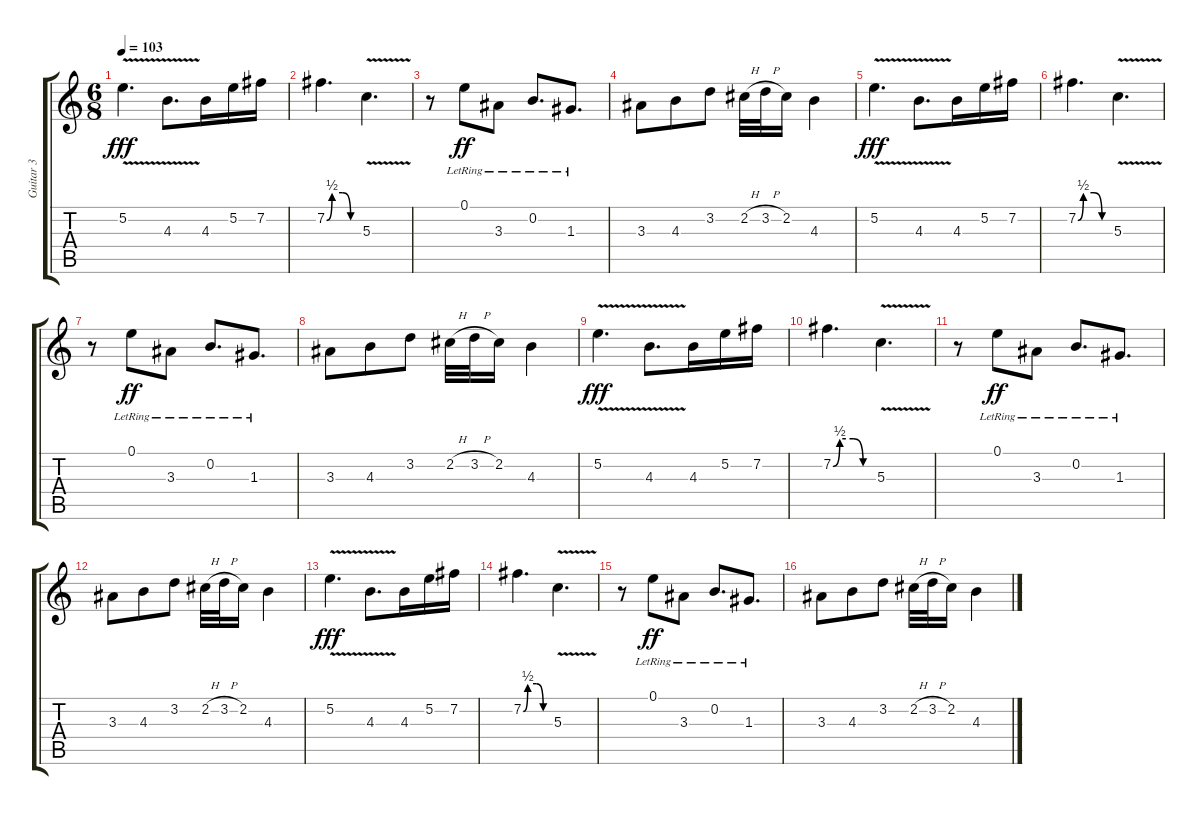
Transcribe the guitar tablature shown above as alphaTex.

\track ("Guitar 3" "Guitar 3") {instrument overdrivenguitar}
\staff {score tabs}
\tuning (E4 B3 G3 D3 A2 E2) {hide}
\ts (6 8)
\tempo 103
\clef g2
\ks c
5.2{v}.4{d dy fff volume 16 balance 8 instrument overdrivenguitar} 4.3{v}.8{d} 4.3.16 5.2.16 7.2.16 |
7.2{be (custom 0 0 10 2 30 2 45 0 60 0)}.4{d} 5.3{v}.4{d} |
r.8 0.1{lr}.8{dy ff} 3.3{lr}.8 0.2{lr}.8{d} 1.3{lr}.8{d} |
3.3.8 4.3.8 3.2.8 2.2{h}.32 3.2{h}.32 2.2.16 4.3.4 |
5.2{v}.4{d dy fff volume 16 balance 8 instrument overdrivenguitar} 4.3{v}.8{d} 4.3.16 5.2.16 7.2.16 |
7.2{be (custom 0 0 10 2 30 2 45 0 60 0)}.4{d} 5.3{v}.4{d} |
r.8 0.1{lr}.8{dy ff} 3.3{lr}.8 0.2{lr}.8{d} 1.3{lr}.8{d} |
3.3.8 4.3.8 3.2.8 2.2{h}.32 3.2{h}.32 2.2.16 4.3.4 |
5.2{v}.4{d dy fff volume 16 balance 8 instrument overdrivenguitar} 4.3{v}.8{d} 4.3.16 5.2.16 7.2.16 |
7.2{be (custom 0 0 10 2 30 2 45 0 60 0)}.4{d} 5.3{v}.4{d} |
r.8 0.1{lr}.8{dy ff} 3.3{lr}.8 0.2{lr}.8{d} 1.3{lr}.8{d} |
3.3.8 4.3.8 3.2.8 2.2{h}.32 3.2{h}.32 2.2.16 4.3.4 |
5.2{v}.4{d dy fff volume 16 balance 8 instrument overdrivenguitar} 4.3{v}.8{d} 4.3.16 5.2.16 7.2.16 |
7.2{be (custom 0 0 10 2 30 2 45 0 60 0)}.4{d} 5.3{v}.4{d} |
r.8 0.1{lr}.8{dy ff} 3.3{lr}.8 0.2{lr}.8{d} 1.3{lr}.8{d} |
3.3.8 4.3.8 3.2.8 2.2{h}.32 3.2{h}.32 2.2.16 4.3.4
